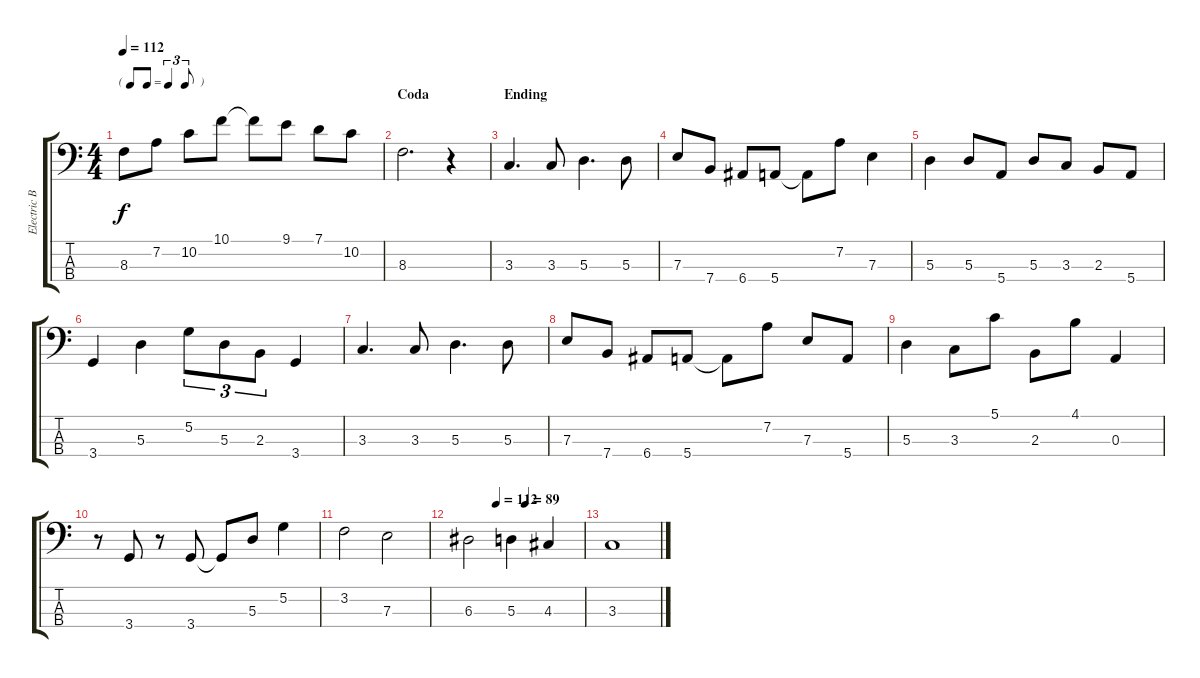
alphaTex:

\track ("Electric Bass" "Electric B") {instrument electricbassfinger}
\staff {score tabs}
\tuning (G2 D2 A1 E1) {hide}
\ts (4 4)
\tf triplet8th
\tempo 112
\clef f4
\ks c
8.3.8{dy f} 7.2.8 10.2.8 10.1.8 10.1{t}.8 9.1.8 7.1.8 10.2.8 |
\section ("" "Coda")
8.3.2{d} r.4 |
\section ("" "Ending")
3.3.4{d} 3.3.8 5.3.4{d} 5.3.8 |
7.3.8 7.4.8 6.4.8 5.4.8 5.4{t}.8 7.2.8 7.3.4 |
5.3.4 5.3.8 5.4.8 5.3.8 3.3.8 2.3.8 5.4.8 |
3.4.4 5.3.4 5.2.8{tu (3 2)} 5.3.8{tu (3 2)} 2.3.8{tu (3 2)} 3.4.4 |
3.3.4{d} 3.3.8 5.3.4{d} 5.3.8 |
7.3.8 7.4.8 6.4.8 5.4.8 5.4{t}.8 7.2.8 7.3.8 5.4.8 |
5.3.4 3.3.8 5.1.8 2.3.8 4.1.8 0.3.4 |
r.8 3.4.8 r.8 3.4.8 3.4{t}.8 5.3.8 5.2.4 |
3.2.2 7.3.2 |
\tempo (112 0.25)
\tempo (89 0.5)
6.3.2 5.3.4 4.3.4 |
3.3.1
